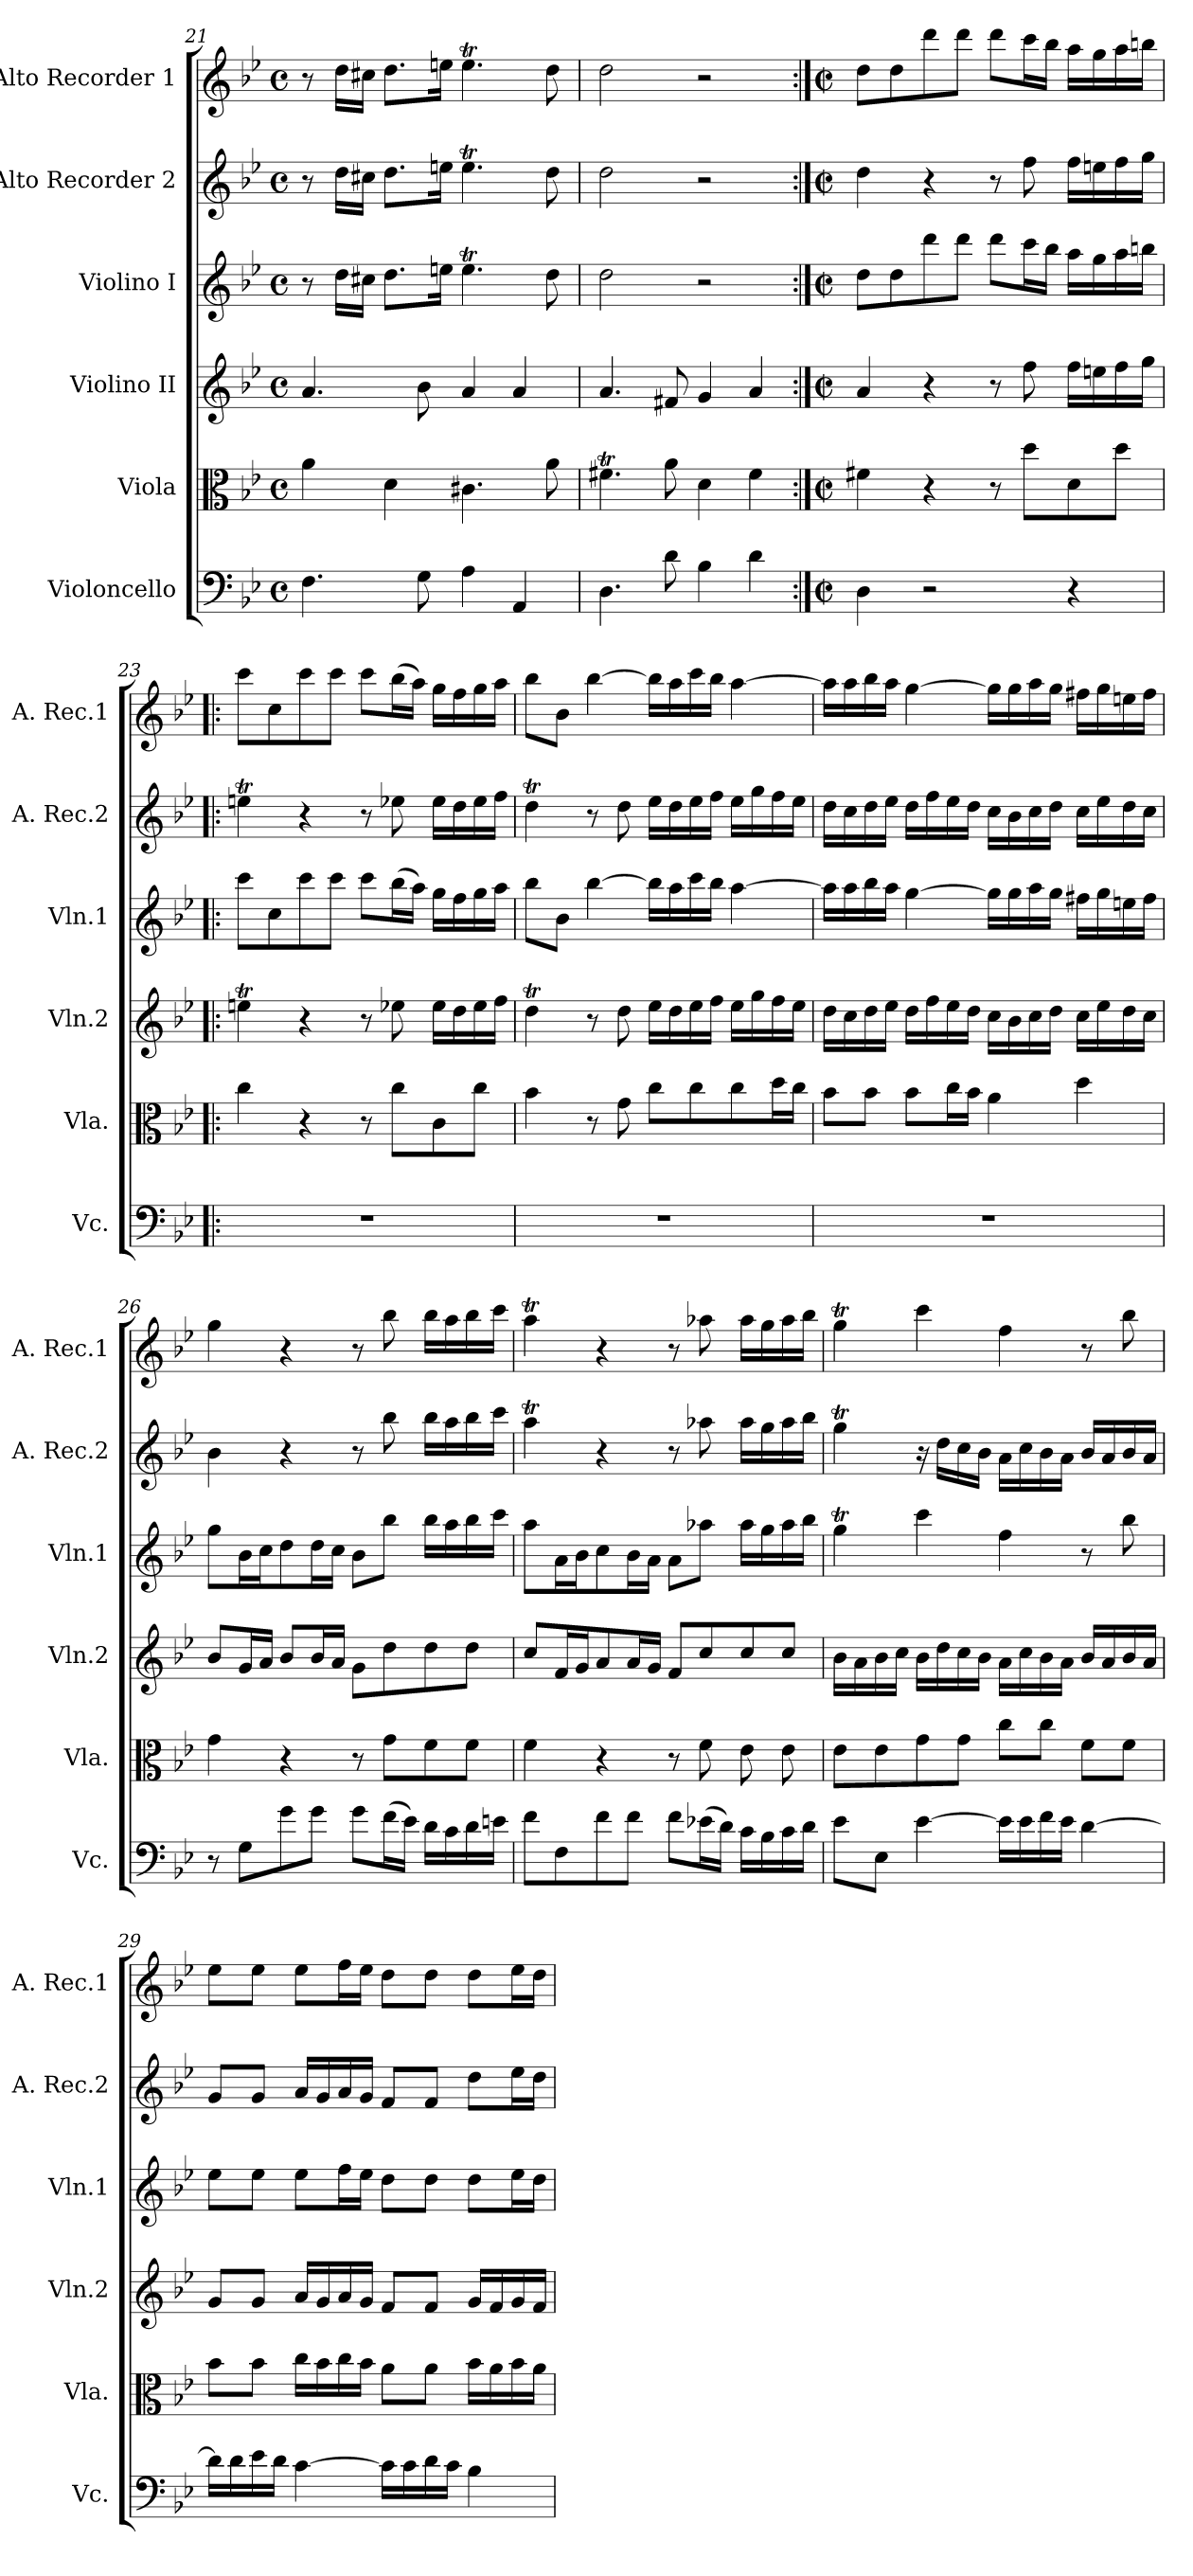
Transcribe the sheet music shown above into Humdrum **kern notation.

**kern	**kern	**kern	**kern	**kern	**kern
*part6	*part5	*part4	*part3	*part2	*part1
*staff6	*staff5	*staff4	*staff3	*staff2	*staff1
*I"Violoncello	*I"Viola	*I"Violino II	*I"Violino I	*I"Alto Recorder 2	*I"Alto Recorder 1
*I'Vc.	*I'Vla.	*I'Vln.2	*I'Vln.1	*I'A. Rec.2	*I'A. Rec.1
*clefF4	*clefC3	*clefG2	*clefG2	*clefG2	*clefG2
*k[b-e-]	*k[b-e-]	*k[b-e-]	*k[b-e-]	*k[b-e-]	*k[b-e-]
*M4/4	*M4/4	*M4/4	*M4/4	*M4/4	*M4/4
*met(c)	*met(c)	*met(c)	*met(c)	*met(c)	*met(c)
=21	=21	=21	=21	=21	=21
4.F\	4a\	4.a/	8r	8r	8r
.	.	.	16dd\LL	16dd\LL	16dd\LL
.	.	.	16cc#X\JJ	16cc#X\JJ	16cc#X\JJ
.	4d\	.	8.dd\L	8.dd\L	8.dd\L
8G\	.	8b-\	.	.	.
.	.	.	16een\Jk	16een\Jk	16een\Jk
4A\	4.c#X\	4a/	4.eet\	4.eet\	4.eet\
4AA/	.	4a/	.	.	.
.	8a\	.	8dd\	8dd\	8dd\
=22	=22	=22	=22	=22	=22
4.D\	4.f#Xt\	4.a/	2dd\	2dd\	2dd\
8d\	8a\	8f#X/	.	.	.
4B-\	4d\	4g/	2r	2r	2r
4d\	4f#\	4a/	.	.	.
!!LO:LB:g=z
=22X1:|!	=22X1:|!	=22X1:|!	=22X1:|!	=22X1:|!	=22X1:|!
*M2/2	*M2/2	*M2/2	*M2/2	*M2/2	*M2/2
*met(c|)	*met(c|)	*met(c|)	*met(c|)	*met(c|)	*met(c|)
*	*	*	*	*	*MM120
4D\	4f#X\	4a/	8dd\L	4dd\	8dd\L
.	.	.	8dd\	.	8dd\
2r	4r	4r	8ddd\	4r	8ddd\
.	.	.	8ddd\J	.	8ddd\J
.	8r	8r	8ddd\L	8r	8ddd\L
.	8dd\L	8ff\	16ccc\L	8ff\	16ccc\L
.	.	.	16bb-\JJ	.	16bb-\JJ
4r	8d\	16ff\LL	16aa\LL	16ff\LL	16aa\LL
.	.	16een\	16gg\	16een\	16gg\
.	8dd\J	16ff\	16aa\	16ff\	16aa\
.	.	16gg\JJ	16bbn\JJ	16gg\JJ	16bbn\JJ
=23!|:	=23!|:	=23!|:	=23!|:	=23!|:	=23!|:
1r	4cc\	4eent\	8ccc\L	4eent\	8ccc\L
.	.	.	8cc\	.	8cc\
.	4r	4r	8ccc\	4r	8ccc\
.	.	.	8ccc\J	.	8ccc\J
.	8r	8r	8ccc\L	8r	8ccc\L
.	8cc\L	8ee-X\	(16bb-\L	8ee-X\	(16bb-\L
.	.	.	16aa\JJ)	.	16aa\JJ)
.	8c\	16ee-\LL	16gg\LL	16ee-\LL	16gg\LL
.	.	16dd\	16ff\	16dd\	16ff\
.	8cc\J	16ee-\	16gg\	16ee-\	16gg\
.	.	16ff\JJ	16aa\JJ	16ff\JJ	16aa\JJ
=24	=24	=24	=24	=24	=24
1r	4b-\	4ddt\	8bb-\L	4ddt\	8bb-\L
.	.	.	8b-\J	.	8b-\J
.	8r	8r	[4bb-\	8r	[4bb-\
.	8g\	8dd\	.	8dd\	.
.	8cc\L	16ee-\LL	16bb-\LL]	16ee-\LL	16bb-\LL]
.	.	16dd\	16aa\	16dd\	16aa\
.	8cc\	16ee-\	16ccc\	16ee-\	16ccc\
.	.	16ff\JJ	16bb-\JJ	16ff\JJ	16bb-\JJ
.	8cc\	16ee-\LL	[4aa\	16ee-\LL	[4aa\
.	.	16gg\	.	16gg\	.
.	16dd\L	16ff\	.	16ff\	.
.	16cc\JJ	16ee-\JJ	.	16ee-\JJ	.
=25	=25	=25	=25	=25	=25
1r	8b-\L	16dd\LL	16aa\LL]	16dd\LL	16aa\LL]
.	.	16cc\	16aa\	16cc\	16aa\
.	8b-\J	16dd\	16bb-\	16dd\	16bb-\
.	.	16ee-\JJ	16aa\JJ	16ee-\JJ	16aa\JJ
.	8b-\L	16dd\LL	[4gg\	16dd\LL	[4gg\
.	.	16ff\	.	16ff\	.
.	16cc\L	16ee-\	.	16ee-\	.
.	16b-\JJ	16dd\JJ	.	16dd\JJ	.
.	4a\	16cc\LL	16gg\LL]	16cc\LL	16gg\LL]
.	.	16b-\	16gg\	16b-\	16gg\
.	.	16cc\	16aa\	16cc\	16aa\
.	.	16dd\JJ	16gg\JJ	16dd\JJ	16gg\JJ
.	4dd\	16cc\LL	16ff#X\LL	16cc\LL	16ff#X\LL
.	.	16ee-\	16gg\	16ee-\	16gg\
.	.	16dd\	16een\	16dd\	16een\
.	.	16cc\JJ	16ff#\JJ	16cc\JJ	16ff#\JJ
=26	=26	=26	=26	=26	=26
8r	4g\	8b-/L	8gg\L	4b-\	4gg\
8G\L	.	16g/L	16b-\L	.	.
.	.	16a/JJ	16cc\J	.	.
8g\	4r	8b-/L	8dd\	4r	4r
8g\J	.	16b-/L	16dd\L	.	.
.	.	16a/JJ	16cc\JJ	.	.
8g\L	8r	8g\L	8b-\L	8r	8r
(>16f\L	8g\L	8dd\	8bb-\J	8bb-\	8bb-\
16e-\JJ)	.	.	.	.	.
16d\LL	8f\	8dd\	16bb-\LL	16bb-\LL	16bb-\LL
16c\	.	.	16aa\	16aa\	16aa\
16d\	8f\J	8dd\J	16bb-\	16bb-\	16bb-\
16en\JJ	.	.	16ccc\JJ	16ccc\JJ	16ccc\JJ
=27	=27	=27	=27	=27	=27
8f\L	4f\	8cc/L	8aa\L	4aat\	4aat\
8F\	.	16f/L	16a\L	.	.
.	.	16g/J	16b-\J	.	.
8f\	4r	8a/	8cc\	4r	4r
8f\J	.	16a/L	16b-\L	.	.
.	.	16g/JJ	16a\JJ	.	.
8f\L	8r	8f/L	8a\L	8r	8r
(16e-X\L	8f\	8cc/	8aa-X\J	8aa-X\	8aa-X\
16d\JJ)	.	.	.	.	.
16c\LL	8e-\	8cc/	16aa-\LL	16aa-\LL	16aa-\LL
16B-\	.	.	16gg\	16gg\	16gg\
16c\	8e-\	8cc/J	16aa-\	16aa-\	16aa-\
16d\JJ	.	.	16bb-\JJ	16bb-\JJ	16bb-\JJ
!!LO:PB:g=z
=28	=28	=28	=28	=28	=28
8e-\L	8e-\L	16b-\LL	4ggT\	4ggT\	4ggT\
.	.	16a\	.	.	.
8E-\J	8e-\	16b-\	.	.	.
.	.	16cc\JJ	.	.	.
[4e-\	8g\	16b-\LL	4ccc\	16r	4ccc\
.	.	16dd\	.	16dd\LL	.
.	8g\J	16cc\	.	16cc\	.
.	.	16b-\JJ	.	16b-\JJ	.
16e-\LL]	8cc\L	16a\LL	4ff\	16a\LL	4ff\
16e-\	.	16cc\	.	16cc\	.
16f\	8cc\J	16b-\	.	16b-\	.
16e-\JJ	.	16a\JJ	.	16a\JJ	.
[4d\	8f\L	16b-/LL	8r	16b-/LL	8r
.	.	16a/	.	16a/	.
.	8f\J	16b-/	8bb-\	16b-/	8bb-\
.	.	16a/JJ	.	16a/JJ	.
=29	=29	=29	=29	=29	=29
16d\LL]	8b-\L	8g/L	8ee-\L	8g/L	8ee-\L
16d\	.	.	.	.	.
16e-\	8b-\J	8g/J	8ee-\J	8g/J	8ee-\J
16d\JJ	.	.	.	.	.
[4c\	16cc\LL	16a/LL	8ee-\L	16a/LL	8ee-\L
.	16b-\	16g/	.	16g/	.
.	16cc\	16a/	16ff\L	16a/	16ff\L
.	16b-\JJ	16g/JJ	16ee-\JJ	16g/JJ	16ee-\JJ
16c\LL]	8a\L	8f/L	8dd\L	8f/L	8dd\L
16c\	.	.	.	.	.
16d\	8a\J	8f/J	8dd\J	8f/J	8dd\J
16c\JJ	.	.	.	.	.
4B-\	16b-\LL	16g/LL	8dd\L	8dd\L	8dd\L
.	16a\	16f/	.	.	.
.	16b-\	16g/	16ee-\L	16ee-\L	16ee-\L
.	16a\JJ	16f/JJ	16dd\JJ	16dd\JJ	16dd\JJ
=	=	=	=	=	=
*-	*-	*-	*-	*-	*-
